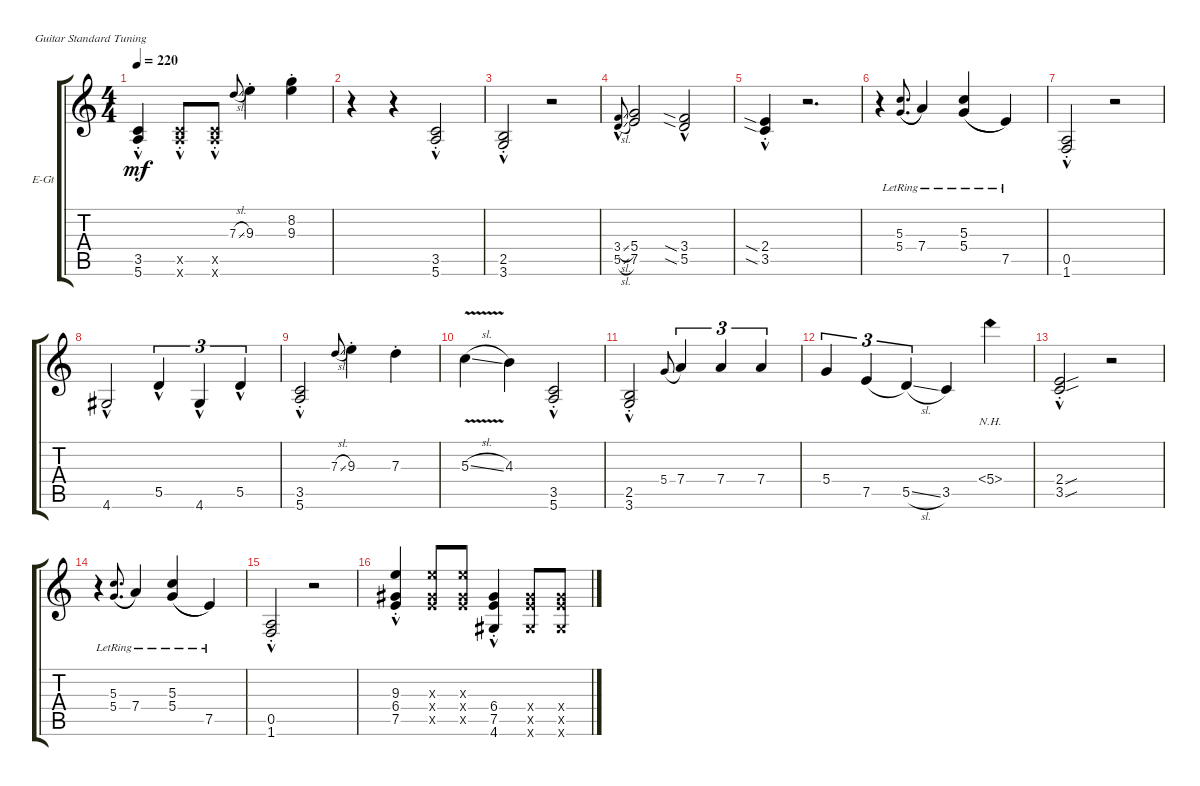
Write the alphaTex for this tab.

\defaultSystemsLayout 4
\bracketExtendMode groupsimilarinstruments
\firstSystemTrackNameOrientation horizontal
\otherSystemsTrackNameOrientation horizontal
\track ("Scott" "E-Gt") {instrument electricguitarclean}
\staff {score tabs}
\tuning (E4 B3 G3 D3 A2 E2)
\ts (4 4)
\tempo 220
\clef g2
\ks c
(5.6{hac st} 3.5{hac st}).4{dy mf} (5.6{hac st x} 3.5{hac st x}).8 (5.6{hac st x} 3.5{hac st x}).8 7.3{sl}.8{gr onbeat} 9.3{st}.4 (9.3{st} 8.2).4 |
r.4 r.4 (5.6{hac st} 3.5{hac}).2 |
(3.6{hac st} 2.5{hac st}).2 r.2 |
(3.4{sl hac} 5.5{sl hac}).8{gr onbeat} (5.4 7.5).2 (3.4{sia hac} 5.5{sia hac}).2 |
(2.4{sia hac st} 3.5{sia hac}).4 r.2{d} |
r.4 (5.3{lr} 5.4{lr}).8{d gr onbeat legatoorigin} 7.4{lr}.4 (5.3{lr} 5.4{lr}).4{legatoorigin} 7.5{lr}.4 |
(1.6{hac st} 0.5{hac st}).2 r.2 |
4.6{hac}.2 5.5{hac}.4{tu (3 2)} 4.6{hac}.4{tu (3 2)} 5.5{hac}.4{tu (3 2)} |
(5.6{hac st} 3.5{hac st}).2 7.3{sl}.8{gr onbeat} 9.3{st}.4 7.3{st}.4 |
5.3{v sl}.4 4.3.4 (5.6{hac st} 3.5{hac}).2 |
\scale
0.313936 (3.6{hac st} 2.5{hac st}).2 5.4.8{gr onbeat legatoorigin} 7.4.4{tu (3 2)} 7.4.4{tu (3 2)} 7.4.4{tu (3 2)} |
\scale
0.32651 5.4.4{tu (3 2)} 7.5.4{tu (3 2) legatoorigin} 5.5{sl}.4{tu (3 2)} 3.5.4 5.4{nh}.4 |
\scale
0.359955 (3.5{sou hac st} 2.4{sou hac st}).2 r.2 |
r.4 (5.3{lr} 5.4{lr}).8{d gr onbeat legatoorigin} 7.4{lr}.4 (5.3{lr} 5.4{lr}).4{legatoorigin} 7.5{lr}.4 |
(1.6{hac st} 0.5{hac st}).2 r.2 |
(7.5{hac st} 6.4{hac st} 9.3{hac st}).4 (7.5{x} 6.4{x} 9.3{x}).8 (7.5{x} 6.4{x} 9.3{x}).8 (7.5{hac st} 6.4{hac st} 4.6).4 (4.6{x} 7.5{x} 6.4{x}).8 (4.6{x} 7.5{x} 6.4{x}).8
